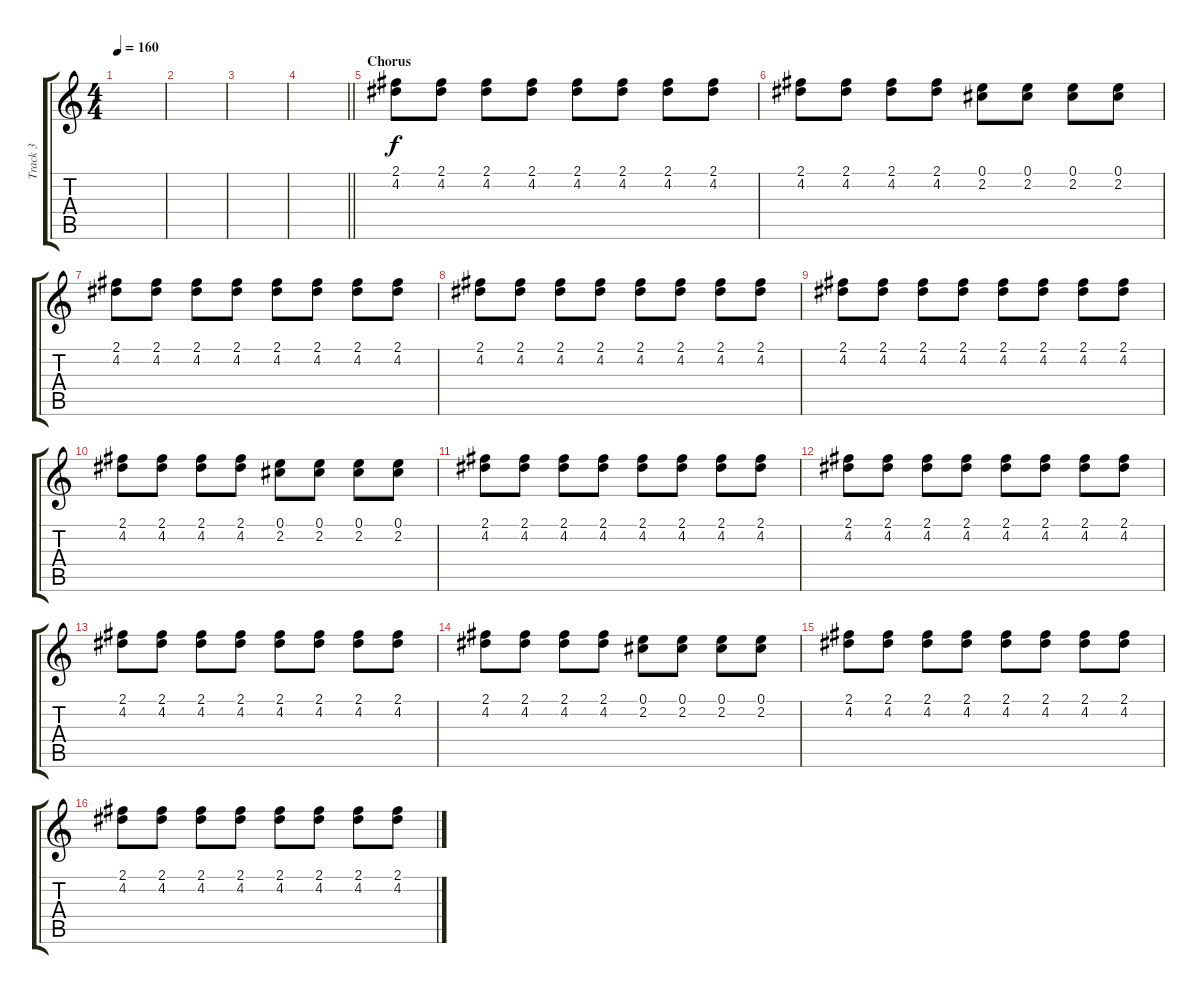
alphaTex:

\track ("Track 3" "Track 3") {instrument overdrivenguitar}
\staff {score tabs}
\tuning (E4 B3 G3 D3 A2 E2) {hide}
\ts (4 4)
\tempo 160
\clef g2
\ks c
|
|
|
\barLineRight lightlight
|
\section ("" "Chorus")
(2.1 4.2).8 (2.1 4.2).8 (2.1 4.2).8 (2.1 4.2).8 (2.1 4.2).8 (2.1 4.2).8 (2.1 4.2).8 (2.1 4.2).8 |
(2.1 4.2).8 (2.1 4.2).8 (2.1 4.2).8 (2.1 4.2).8 (0.1 2.2).8 (0.1 2.2).8 (0.1 2.2).8 (0.1 2.2).8 |
(2.1 4.2).8 (2.1 4.2).8 (2.1 4.2).8 (2.1 4.2).8 (2.1 4.2).8 (2.1 4.2).8 (2.1 4.2).8 (2.1 4.2).8 |
(2.1 4.2).8 (2.1 4.2).8 (2.1 4.2).8 (2.1 4.2).8 (2.1 4.2).8 (2.1 4.2).8 (2.1 4.2).8 (2.1 4.2).8 |
(2.1 4.2).8 (2.1 4.2).8 (2.1 4.2).8 (2.1 4.2).8 (2.1 4.2).8 (2.1 4.2).8 (2.1 4.2).8 (2.1 4.2).8 |
(2.1 4.2).8 (2.1 4.2).8 (2.1 4.2).8 (2.1 4.2).8 (0.1 2.2).8 (0.1 2.2).8 (0.1 2.2).8 (0.1 2.2).8 |
(2.1 4.2).8 (2.1 4.2).8 (2.1 4.2).8 (2.1 4.2).8 (2.1 4.2).8 (2.1 4.2).8 (2.1 4.2).8 (2.1 4.2).8 |
(2.1 4.2).8 (2.1 4.2).8 (2.1 4.2).8 (2.1 4.2).8 (2.1 4.2).8 (2.1 4.2).8 (2.1 4.2).8 (2.1 4.2).8 |
(2.1 4.2).8 (2.1 4.2).8 (2.1 4.2).8 (2.1 4.2).8 (2.1 4.2).8 (2.1 4.2).8 (2.1 4.2).8 (2.1 4.2).8 |
(2.1 4.2).8 (2.1 4.2).8 (2.1 4.2).8 (2.1 4.2).8 (0.1 2.2).8 (0.1 2.2).8 (0.1 2.2).8 (0.1 2.2).8 |
(2.1 4.2).8 (2.1 4.2).8 (2.1 4.2).8 (2.1 4.2).8 (2.1 4.2).8 (2.1 4.2).8 (2.1 4.2).8 (2.1 4.2).8 |
(2.1 4.2).8 (2.1 4.2).8 (2.1 4.2).8 (2.1 4.2).8 (2.1 4.2).8 (2.1 4.2).8 (2.1 4.2).8 (2.1 4.2).8
